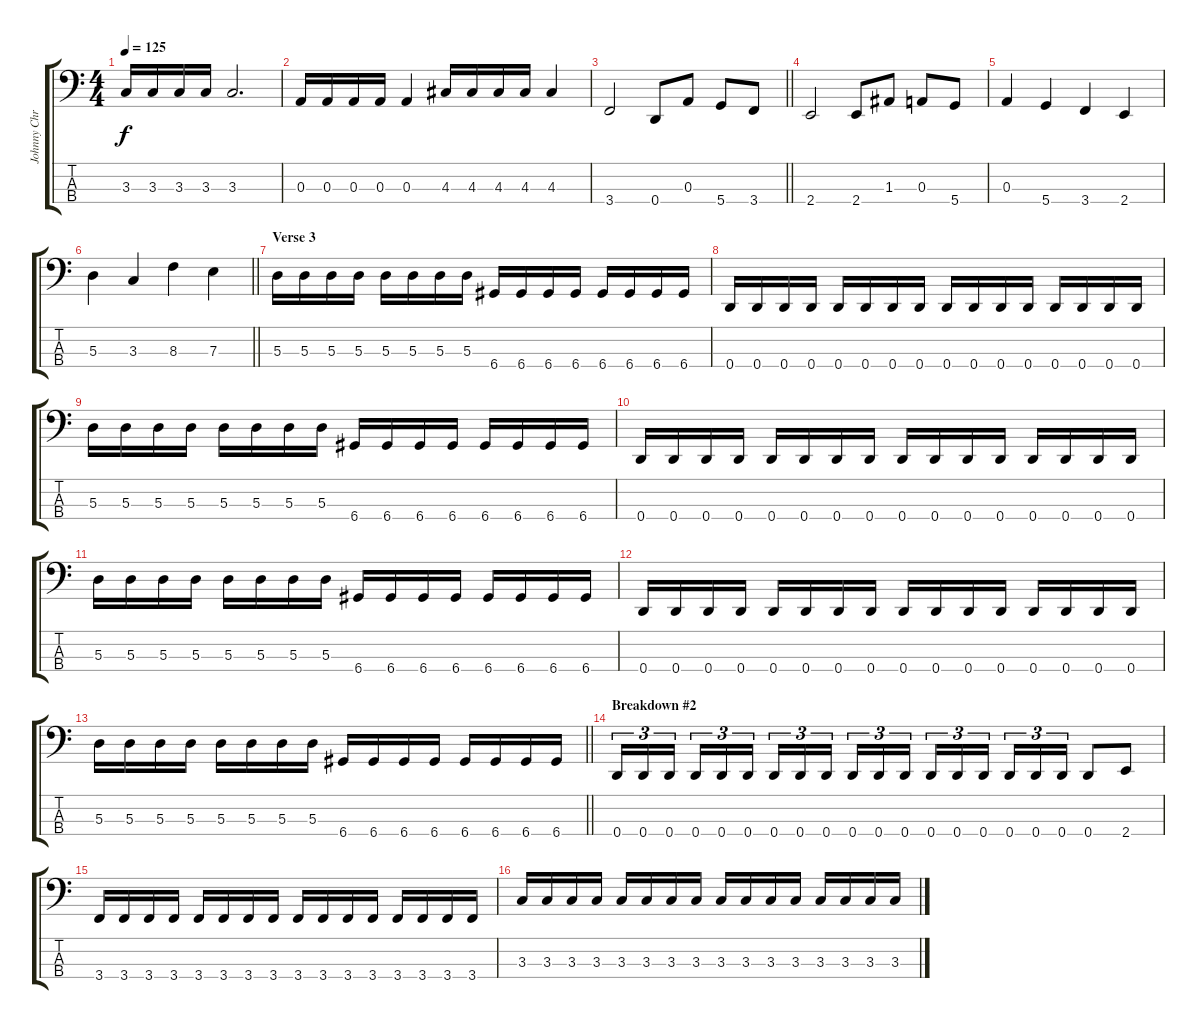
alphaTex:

\track ("Johnny Christ" "Johnny Chr") {instrument electricbasspick}
\staff {score tabs}
\tuning (G2 D2 A1 D1) {hide}
\ts (4 4)
\tempo 125
\clef f4
\ks c
3.3.16{dy f} 3.3.16 3.3.16 3.3.16 3.3.2{d} |
0.3.16 0.3.16 0.3.16 0.3.16 0.3.4 4.3.16 4.3.16 4.3.16 4.3.16 4.3.4 |
\barLineRight lightlight
3.4.2 0.4.8 0.3.8 5.4.8 3.4.8 |
2.4.2 2.4.8 1.3.8 0.3.8 5.4.8 |
0.3.4 5.4.4 3.4.4 2.4.4 |
\barLineRight lightlight
5.3.4 3.3.4 8.3.4 7.3.4 |
\section ("" "Verse 3")
5.3.16 5.3.16 5.3.16 5.3.16 5.3.16 5.3.16 5.3.16 5.3.16 6.4.16 6.4.16 6.4.16 6.4.16 6.4.16 6.4.16 6.4.16 6.4.16 |
0.4.16 0.4.16 0.4.16 0.4.16 0.4.16 0.4.16 0.4.16 0.4.16 0.4.16 0.4.16 0.4.16 0.4.16 0.4.16 0.4.16 0.4.16 0.4.16 |
5.3.16 5.3.16 5.3.16 5.3.16 5.3.16 5.3.16 5.3.16 5.3.16 6.4.16 6.4.16 6.4.16 6.4.16 6.4.16 6.4.16 6.4.16 6.4.16 |
0.4.16 0.4.16 0.4.16 0.4.16 0.4.16 0.4.16 0.4.16 0.4.16 0.4.16 0.4.16 0.4.16 0.4.16 0.4.16 0.4.16 0.4.16 0.4.16 |
5.3.16 5.3.16 5.3.16 5.3.16 5.3.16 5.3.16 5.3.16 5.3.16 6.4.16 6.4.16 6.4.16 6.4.16 6.4.16 6.4.16 6.4.16 6.4.16 |
0.4.16 0.4.16 0.4.16 0.4.16 0.4.16 0.4.16 0.4.16 0.4.16 0.4.16 0.4.16 0.4.16 0.4.16 0.4.16 0.4.16 0.4.16 0.4.16 |
\barLineRight lightlight
5.3.16 5.3.16 5.3.16 5.3.16 5.3.16 5.3.16 5.3.16 5.3.16 6.4.16 6.4.16 6.4.16 6.4.16 6.4.16 6.4.16 6.4.16 6.4.16 |
\section ("" "Breakdown #2")
0.4.16{tu (3 2)} 0.4.16{tu (3 2)} 0.4.16{tu (3 2) beam splitsecondary} 0.4.16{tu (3 2)} 0.4.16{tu (3 2)} 0.4.16{tu (3 2)} 0.4.16{tu (3 2)} 0.4.16{tu (3 2)} 0.4.16{tu (3 2) beam splitsecondary} 0.4.16{tu (3 2)} 0.4.16{tu (3 2)} 0.4.16{tu (3 2)} 0.4.16{tu (3 2)} 0.4.16{tu (3 2)} 0.4.16{tu (3 2) beam splitsecondary} 0.4.16{tu (3 2)} 0.4.16{tu (3 2)} 0.4.16{tu (3 2)} 0.4.8 2.4.8 |
3.4.16 3.4.16 3.4.16 3.4.16 3.4.16 3.4.16 3.4.16 3.4.16 3.4.16 3.4.16 3.4.16 3.4.16 3.4.16 3.4.16 3.4.16 3.4.16 |
3.3.16 3.3.16 3.3.16 3.3.16 3.3.16 3.3.16 3.3.16 3.3.16 3.3.16 3.3.16 3.3.16 3.3.16 3.3.16 3.3.16 3.3.16 3.3.16
